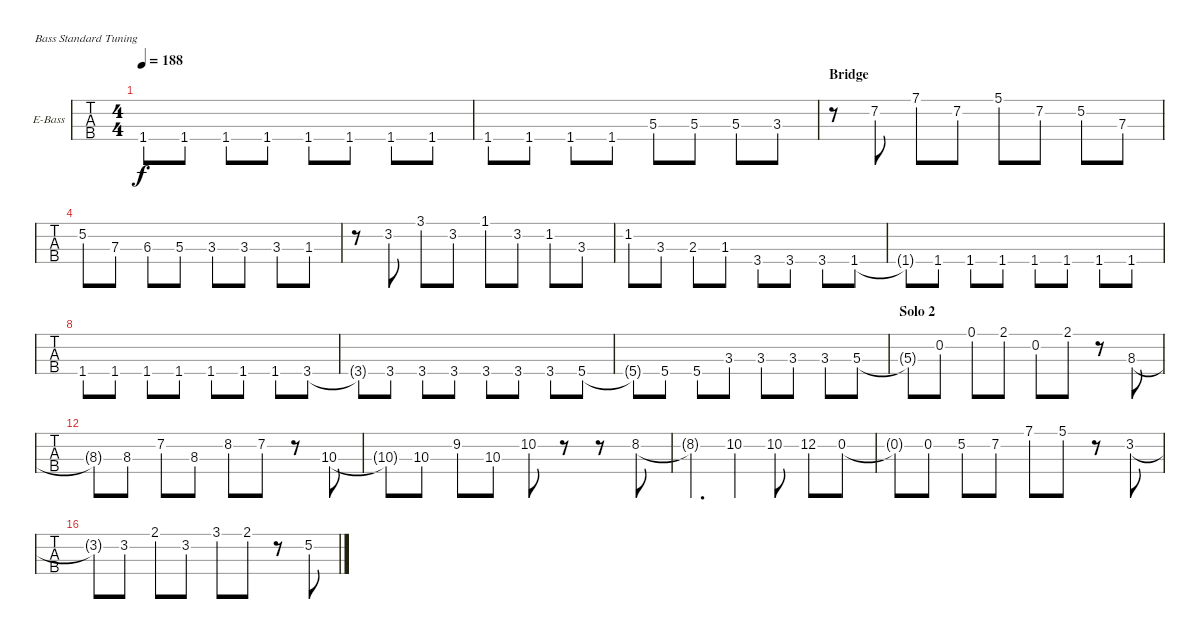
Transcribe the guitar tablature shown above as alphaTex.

\bracketExtendMode nobrackets
\firstSystemTrackNameOrientation horizontal
\otherSystemsTrackNameOrientation horizontal
\defaultBarNumberDisplay FirstOfSystem
\track ("Bass" "E-Bass") {instrument electricbassfinger}
\staff {tabs}
\tuning (G2 D2 A1 E1)
\ts (4 4)
\tempo 188
\clef f4
\ks c
1.4{t}.8{dy f} 1.4.8 1.4.8 1.4.8 1.4.8 1.4.8 1.4.8 1.4.8 |
1.4.8 1.4.8 1.4.8 1.4.8 5.3.8 5.3.8 5.3.8 3.3.8 |
\section ("" "Bridge")
r.8 7.2.8 7.1.8 7.2.8 5.1.8 7.2.8 5.2.8 7.3.8 |
5.2.8 7.3.8 6.3.8 5.3.8 3.3.8 3.3.8 3.3.8 1.3.8 |
r.8 3.2.8 3.1.8 3.2.8 1.1.8 3.2.8 1.2.8 3.3.8 |
1.2.8 3.3.8 2.3.8 1.3.8 3.4.8 3.4.8 3.4.8 1.4.8 |
1.4{t}.8 1.4.8 1.4.8 1.4.8 1.4.8 1.4.8 1.4.8 1.4.8 |
1.4.8 1.4.8 1.4.8 1.4.8 1.4.8 1.4.8 1.4.8 3.4.8 |
3.4{t}.8 3.4.8 3.4.8 3.4.8 3.4.8 3.4.8 3.4.8 5.4.8 |
5.4{t}.8 5.4.8 5.4.8 3.3.8 3.3.8 3.3.8 3.3.8 5.3.8 |
\section ("" "Solo 2")
5.3{t}.8 0.2.8 0.1.8 2.1.8 0.2.8 2.1.8 r.8 8.3.8 |
8.3{t}.8 8.3.8 7.2.8 8.3.8 8.2.8 7.2.8 r.8 10.3.8 |
10.3{t}.8 10.3.8 9.2.8 10.3.8 10.2.8 r.8 r.8 8.2.8 |
8.2{t}.4{d} 10.2.4 10.2.8 12.2.8 0.2.8 |
0.2{t}.8 0.2.8 5.2.8 7.2.8 7.1.8 5.1.8 r.8 3.2.8 |
3.2{t}.8 3.2.8 2.1.8 3.2.8 3.1.8 2.1.8 r.8 5.2.8
